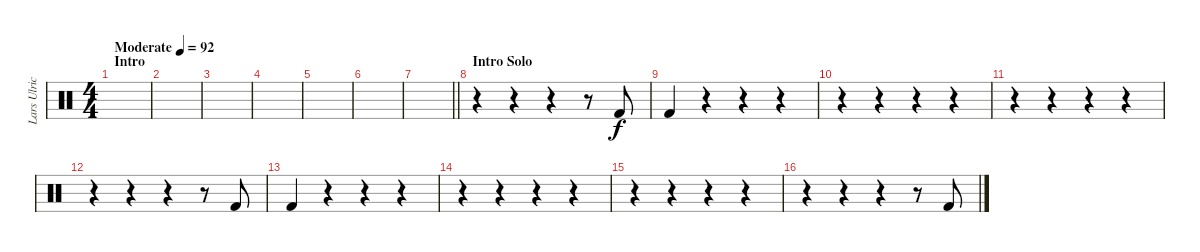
\track ("Lars Ulrich" "Lars Ulric") {instrument percussion}
\staff {score}
\articulation defaults
\ts (4 4)
\section ("" "Intro")
\tempo (92 "Moderate")
\clef neutral
\ks c
|
|
|
|
|
|
\barLineRight lightlight
|
\section ("" "Intro Solo")
r.4 r.4 r.4 r.8 "Kick (hit) 2".8 |
"Kick (hit) 2".4 r.4 r.4 r.4 |
r.4 r.4 r.4 r.4 |
r.4 r.4 r.4 r.4 |
r.4 r.4 r.4 r.8 "Kick (hit) 2".8 |
"Kick (hit) 2".4 r.4 r.4 r.4 |
r.4 r.4 r.4 r.4 |
r.4 r.4 r.4 r.4 |
r.4 r.4 r.4 r.8 "Kick (hit) 2".8
